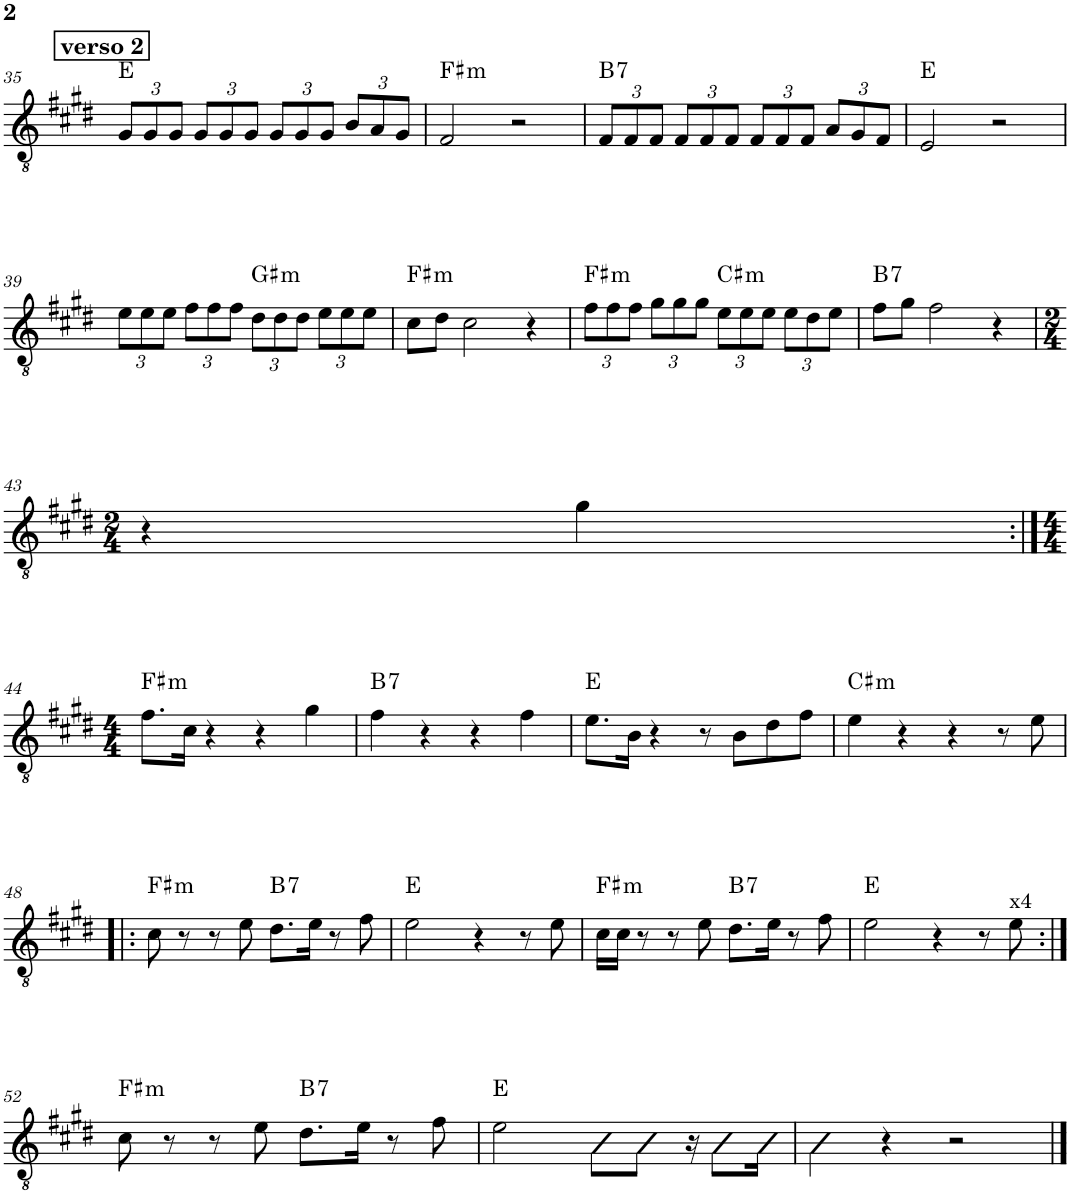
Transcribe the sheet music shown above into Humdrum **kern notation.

**kern	**harte
*part1	*part1
*staff1	*
*I"Guitarra clásica	*
*I'Guit.	*
!!LO:PB:g=z
*clefGv2	*
*k[f#c#g#d#]	*
*M4/4	*
*Xbrackettup	*
=35	=35
12G#/L	E:maj
12G#/	.
12G#/J	.
12G#/L	.
12G#/	.
12G#/J	.
12G#/L	.
12G#/	.
12G#/J	.
12B/L	.
12A/	.
12G#/J	.
=36	=36
!	!LO:H:kt=m
2F#/	F#:min
2r	.
=37	=37
!	!LO:H:kt=7
12F#/L	B:7
12F#/	.
12F#/J	.
12F#/L	.
12F#/	.
12F#/J	.
12F#/L	.
12F#/	.
12F#/J	.
12A/L	.
12G#/	.
12F#/J	.
=38	=38
2E/	E:maj
2r	.
!!LO:LB:g=z
=39	=39
12e\L	.
12e\	.
12e\J	.
12f#\L	.
12f#\	.
12f#\J	.
!	!LO:H:kt=m
12d#\L	G#:min
12d#\	.
12d#\J	.
12e\L	.
12e\	.
12e\J	.
=40	=40
!	!LO:H:kt=m
8c#\L	F#:min
8d#\J	.
2c#\	.
4r	.
=41	=41
!	!LO:H:kt=m
12f#\L	F#:min
12f#\	.
12f#\J	.
12g#\L	.
12g#\	.
12g#\J	.
!	!LO:H:kt=m
12e\L	C#:min
12e\	.
12e\J	.
12e\L	.
12d#\	.
12e\J	.
=42	=42
!	!LO:H:kt=7
8f#\L	B:7
8g#\J	.
2f#\	.
4r	.
!!LO:LB:g=z
=43	=43
*M2/4	*
4r	.
4g#\	.
!!LO:LB:g=z
=44:|!	=44:|!
*M4/4	*
!	!LO:H:kt=m
8.f#\L	F#:min
16c#\Jk	.
4r	.
4r	.
4g#\	.
=45	=45
!	!LO:H:kt=7
4f#\	B:7
4r	.
4r	.
4f#\	.
=46	=46
8.e\L	E:maj
16B\Jk	.
4r	.
8r	.
8B\L	.
8d#\	.
8f#\J	.
=47	=47
!	!LO:H:kt=m
4e\	C#:min
4r	.
4r	.
8r	.
8e\	.
!!LO:LB:g=z
=48!|:	=48!|:
!	!LO:H:kt=m
8c#\	F#:min
8r	.
8r	.
8e\	.
!	!LO:H:kt=7
8.d#\L	B:7
16e\Jk	.
8r	.
8f#\	.
=49	=49
2e\	E:maj
4r	.
8r	.
8e\	.
=50	=50
!	!LO:H:kt=m
16c#\LL	F#:min
16c#\JJ	.
8r	.
8r	.
8e\	.
!	!LO:H:kt=7
8.d#\L	B:7
16e\Jk	.
8r	.
8f#\	.
=51	=51
2e\	E:maj
4r	.
8r	.
!LO:TX:a:t=x4	!
8e\	.
!!LO:LB:g=z
=52:|!	=52:|!
!	!LO:H:kt=m
8c#\	F#:min
8r	.
8r	.
8e\	.
!	!LO:H:kt=7
8.d#\L	B:7
16e\Jk	.
8r	.
8f#\	.
=53	=53
2e\	E:maj
8B\L	.
8B\J	.
16r	.
8B\L	.
16B\Jk	.
=54	=54
4B\	.
4r	.
2r	.
==	==
*-	*-
